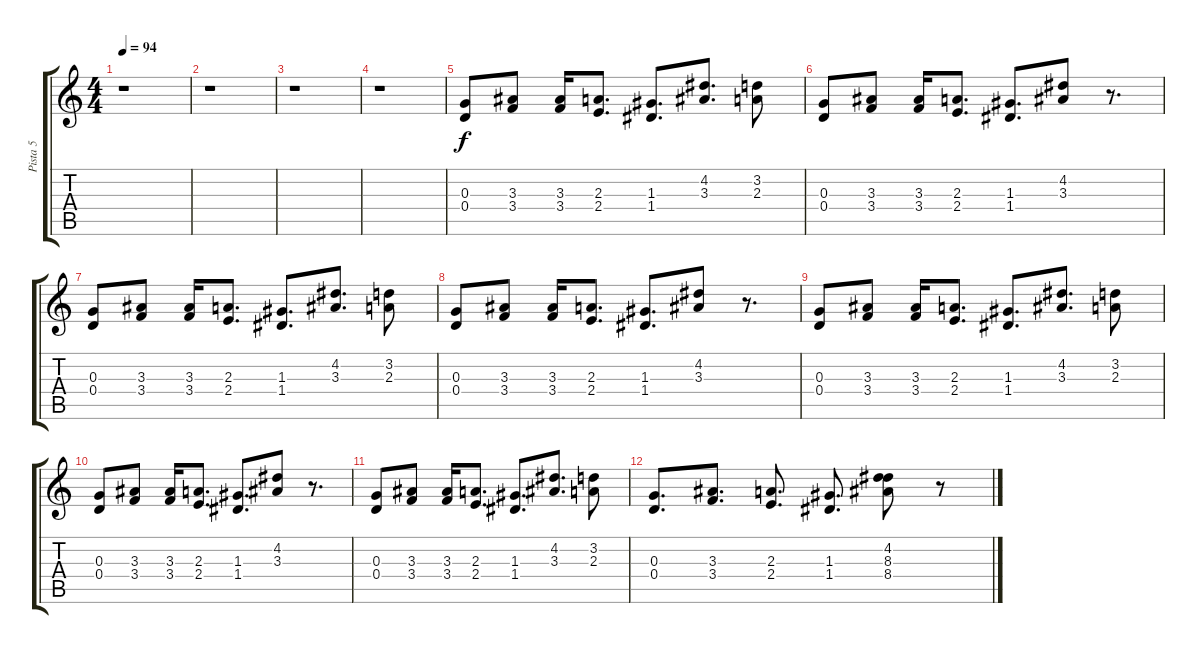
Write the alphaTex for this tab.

\track ("Pista 5" "Pista 5") {instrument overdrivenguitar}
\staff {score tabs}
\tuning (E4 B3 G3 D3 A2 E2) {hide}
\ts (4 4)
\tempo 94
\clef g2
\ks c
r.1{dy f} |
r.1 |
r.1 |
r.1 |
(0.3 0.4).8 (3.3 3.4).8 (3.3 3.4).16 (2.3 2.4).8{d} (1.3 1.4).8{d} (4.2 3.3).8{d} (3.2 2.3).8 |
(0.3 0.4).8 (3.3 3.4).8 (3.3 3.4).16 (2.3 2.4).8{d} (1.3 1.4).8{d} (4.2 3.3).8 r.8{d} |
(0.3 0.4).8 (3.3 3.4).8 (3.3 3.4).16 (2.3 2.4).8{d} (1.3 1.4).8{d} (4.2 3.3).8{d} (3.2 2.3).8 |
(0.3 0.4).8 (3.3 3.4).8 (3.3 3.4).16 (2.3 2.4).8{d} (1.3 1.4).8{d} (4.2 3.3).8 r.8{d} |
(0.3 0.4).8 (3.3 3.4).8 (3.3 3.4).16 (2.3 2.4).8{d} (1.3 1.4).8{d} (4.2 3.3).8{d} (3.2 2.3).8 |
(0.3 0.4).8 (3.3 3.4).8 (3.3 3.4).16 (2.3 2.4).8{d} (1.3 1.4).8{d} (4.2 3.3).8 r.8{d} |
(0.3 0.4).8 (3.3 3.4).8 (3.3 3.4).16 (2.3 2.4).8{d} (1.3 1.4).8{d} (4.2 3.3).8{d} (3.2 2.3).8 |
(0.3 0.4).8{d} (3.3 3.4).8{d} (2.3 2.4).8{d} (1.3 1.4).8{d} (4.2 8.3 8.4).8 r.8
